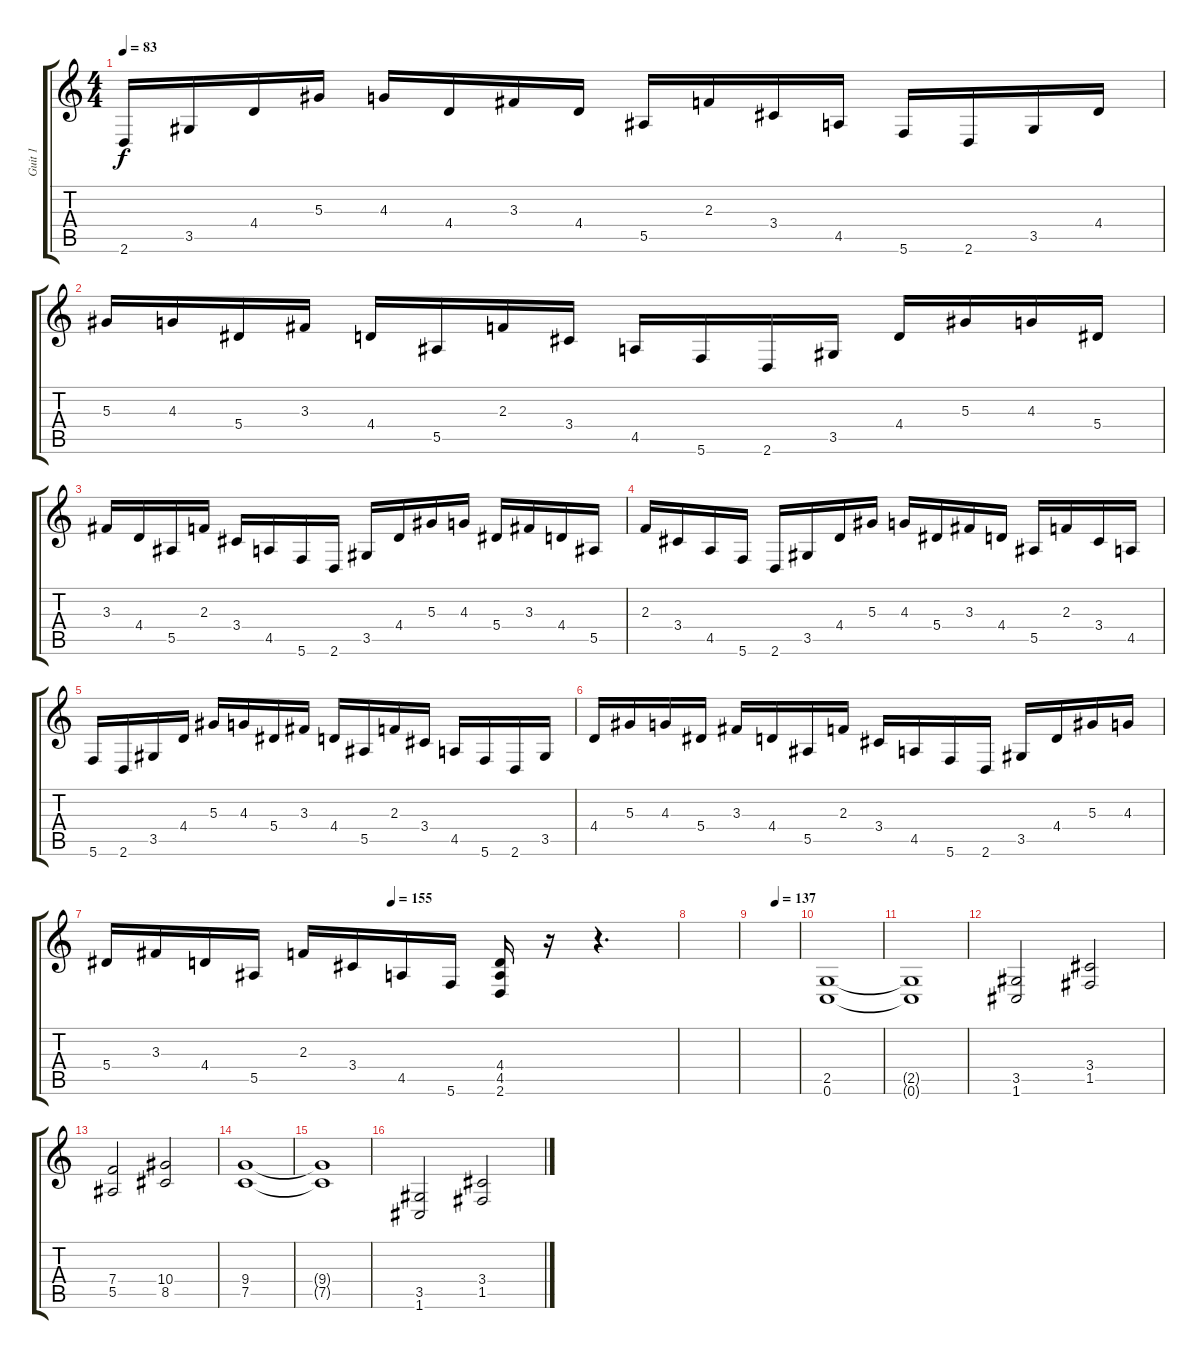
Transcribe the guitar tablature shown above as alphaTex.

\track ("Guit 1" "Guit 1") {instrument distortionguitar}
\staff {score tabs}
\tuning (C4 G3 Eb3 Bb2 F2 C2) {hide}
\ts (4 4)
\tempo 83
\clef g2
\ks c
2.6.16{dy f} 3.5.16 4.4.16 5.3.16 4.3.16 4.4.16 3.3.16 4.4.16 5.5.16 2.3.16 3.4.16 4.5.16 5.6.16 2.6.16 3.5.16 4.4.16 |
5.3.16 4.3.16 5.4.16 3.3.16 4.4.16 5.5.16 2.3.16 3.4.16 4.5.16 5.6.16 2.6.16 3.5.16 4.4.16 5.3.16 4.3.16 5.4.16 |
3.3.16 4.4.16 5.5.16 2.3.16 3.4.16 4.5.16 5.6.16 2.6.16 3.5.16 4.4.16 5.3.16 4.3.16 5.4.16 3.3.16 4.4.16 5.5.16 |
2.3.16 3.4.16 4.5.16 5.6.16 2.6.16 3.5.16 4.4.16 5.3.16 4.3.16 5.4.16 3.3.16 4.4.16 5.5.16 2.3.16 3.4.16 4.5.16 |
5.6.16 2.6.16 3.5.16 4.4.16 5.3.16 4.3.16 5.4.16 3.3.16 4.4.16 5.5.16 2.3.16 3.4.16 4.5.16 5.6.16 2.6.16 3.5.16 |
4.4.16 5.3.16 4.3.16 5.4.16 3.3.16 4.4.16 5.5.16 2.3.16 3.4.16 4.5.16 5.6.16 2.6.16 3.5.16 4.4.16 5.3.16 4.3.16 |
\tempo (155 0.5)
5.4.16 3.3.16 4.4.16 5.5.16 2.3.16 3.4.16 4.5.16 5.6.16 (4.4 4.5 2.6).16 r.16 r.4{d} |
|
\tempo (137 0.5)
|
(2.5 0.6).1 |
(2.5{t} 0.6{t}).1 |
(3.5 1.6).2 (3.4 1.5).2 |
(7.4 5.5).2 (10.4 8.5).2 |
(9.4 7.5).1 |
(9.4{t} 7.5{t}).1 |
(3.5 1.6).2 (3.4 1.5).2
